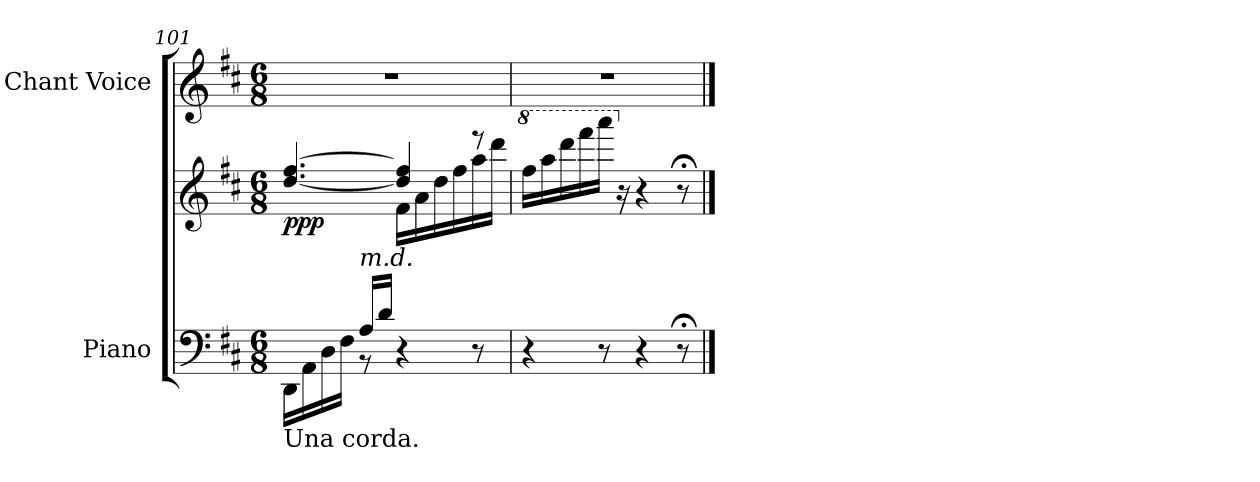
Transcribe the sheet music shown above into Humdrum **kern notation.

**kern	**kern	**dynam	**kern
*part2	*part2	*part2	*part1
*staff3	*staff2	*staff2/3	*staff1
*I"Piano	*	*	*I"Chant Voice
*I'Pno	*	*	*
*clefF4	*clefG2	*	*clefG2
*k[f#c#]	*k[f#c#]	*	*k[f#c#]
*M6/8	*M6/8	*	*M6/8
=101	=101	=101	=101
*^	*^	*	*
!LO:TX:b:t=Una corda.	!	!	!	!	!
!	!	!	!	!LO:DY:b	!
4ryy	16DD\LL	[4.dd/ [4.ff#/	4ryy	ppp	2.r
.	(<16AA\	.	.	.	.
.	16D\	.	.	.	.
.	16F#\JJ	.	.	.	.
!	!	!	!LO:TX:b:i:t=m.d.	!	!
16A/LL	8r	.	8ryy	.	.
16d/JJ	.	.	.	.	.
4.ryy	4r	4dd/] 4ff#/]	16f#\LL	.	.
.	.	.	16a\	.	.
.	.	.	16dd\	.	.
.	.	.	16ff#\	.	.
.	8r	8r	16aa\	.	.
.	.	.	16ddd\JJ	.	.
*v	*v	*	*	*	*
*	*v	*v	*	*
=102	=102	=102	=102
*	*8va	*	*
*	*^	*	*
!	!LO:TX:b:i:t=Morendo.	!	!	!
*	*v	*v	*	*
4r	16fff#\LL	.	2.r
.	16aaa\	.	.
.	16dddd\	.	.
.	16ffff#\	.	.
8r	16aaaa\JJ)	.	.
*	*X8va	*	*
.	16r	.	.
4r	4r	.	.
8r;<	8r;<	.	.
==	==	==	==
*-	*-	*-	*-
